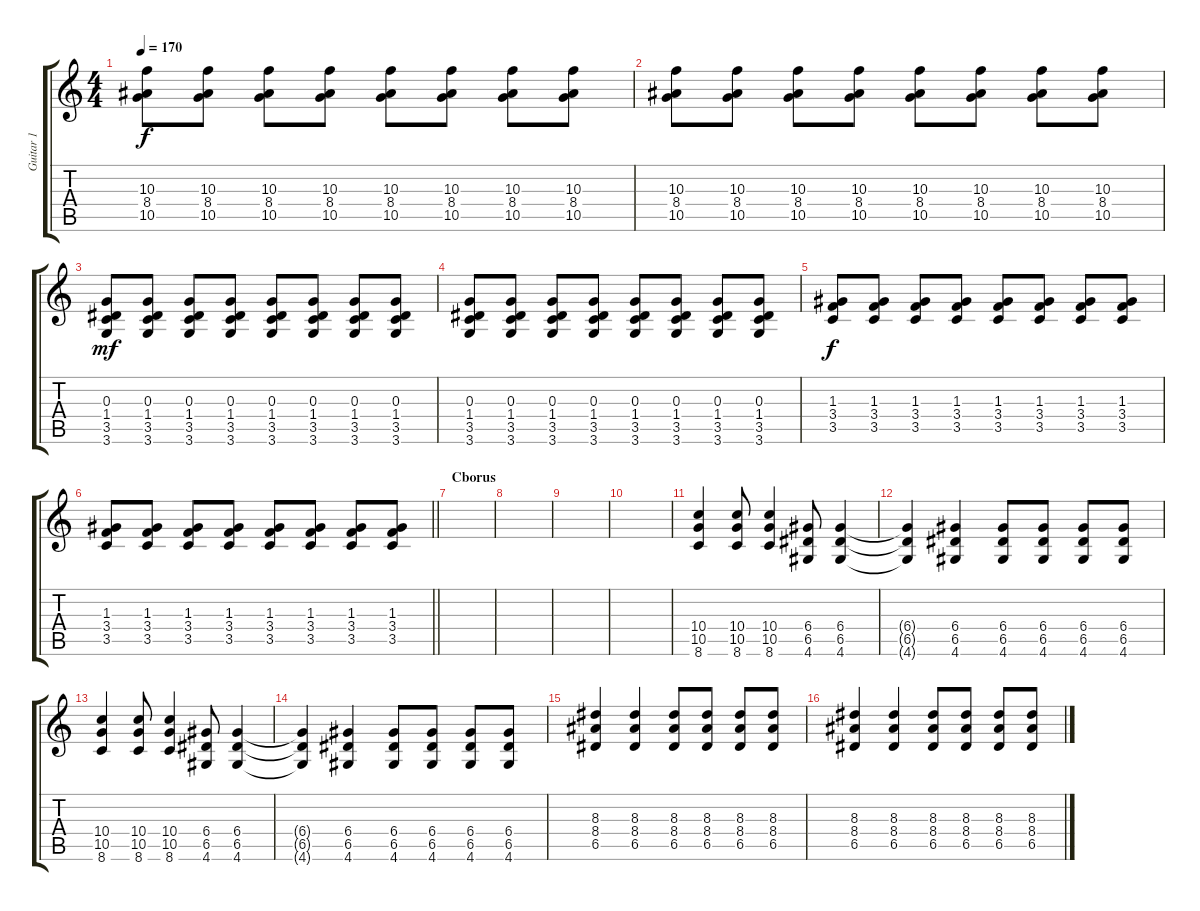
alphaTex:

\track ("Guitar 1" "Guitar 1") {instrument overdrivenguitar}
\staff {score tabs}
\tuning (E4 B3 G3 D3 A2 E2) {hide}
\ts (4 4)
\tempo 170
\clef g2
\ks c
(10.3 8.4 10.5).8{dy f} (10.3 8.4 10.5).8 (10.3 8.4 10.5).8 (10.3 8.4 10.5).8 (10.3 8.4 10.5).8 (10.3 8.4 10.5).8 (10.3 8.4 10.5).8 (10.3 8.4 10.5).8 |
(10.3 8.4 10.5).8 (10.3 8.4 10.5).8 (10.3 8.4 10.5).8 (10.3 8.4 10.5).8 (10.3 8.4 10.5).8 (10.3 8.4 10.5).8 (10.3 8.4 10.5).8 (10.3 8.4 10.5).8 |
(0.3 1.4 3.5 3.6).8{dy mf} (0.3 1.4 3.5 3.6).8 (0.3 1.4 3.5 3.6).8 (0.3 1.4 3.5 3.6).8 (0.3 1.4 3.5 3.6).8 (0.3 1.4 3.5 3.6).8 (0.3 1.4 3.5 3.6).8 (0.3 1.4 3.5 3.6).8 |
(0.3 1.4 3.5 3.6).8 (0.3 1.4 3.5 3.6).8 (0.3 1.4 3.5 3.6).8 (0.3 1.4 3.5 3.6).8 (0.3 1.4 3.5 3.6).8 (0.3 1.4 3.5 3.6).8 (0.3 1.4 3.5 3.6).8 (0.3 1.4 3.5 3.6).8 |
(1.3 3.4 3.5).8{dy f} (1.3 3.4 3.5).8 (1.3 3.4 3.5).8 (1.3 3.4 3.5).8 (1.3 3.4 3.5).8 (1.3 3.4 3.5).8 (1.3 3.4 3.5).8 (1.3 3.4 3.5).8 |
\barLineRight lightlight
(1.3 3.4 3.5).8 (1.3 3.4 3.5).8 (1.3 3.4 3.5).8 (1.3 3.4 3.5).8 (1.3 3.4 3.5).8 (1.3 3.4 3.5).8 (1.3 3.4 3.5).8 (1.3 3.4 3.5).8 |
\section ("" "Cborus")
|
|
|
|
(10.4 10.5 8.6).4 (10.4 10.5 8.6).8 (10.4 10.5 8.6).4 (6.4 6.5 4.6).8 (6.4 6.5 4.6).4 |
(6.4{t} 6.5{t} 4.6{t}).4 (6.4 6.5 4.6).4 (6.4 6.5 4.6).8 (6.4 6.5 4.6).8 (6.4 6.5 4.6).8 (6.4 6.5 4.6).8 |
(10.4 10.5 8.6).4 (10.4 10.5 8.6).8 (10.4 10.5 8.6).4 (6.4 6.5 4.6).8 (6.4 6.5 4.6).4 |
(6.4{t} 6.5{t} 4.6{t}).4 (6.4 6.5 4.6).4 (6.4 6.5 4.6).8 (6.4 6.5 4.6).8 (6.4 6.5 4.6).8 (6.4 6.5 4.6).8 |
(8.3 8.4 6.5).4 (8.3 8.4 6.5).4 (8.3 8.4 6.5).8 (8.3 8.4 6.5).8 (8.3 8.4 6.5).8 (8.3 8.4 6.5).8 |
(8.3 8.4 6.5).4 (8.3 8.4 6.5).4 (8.3 8.4 6.5).8 (8.3 8.4 6.5).8 (8.3 8.4 6.5).8 (8.3 8.4 6.5).8
